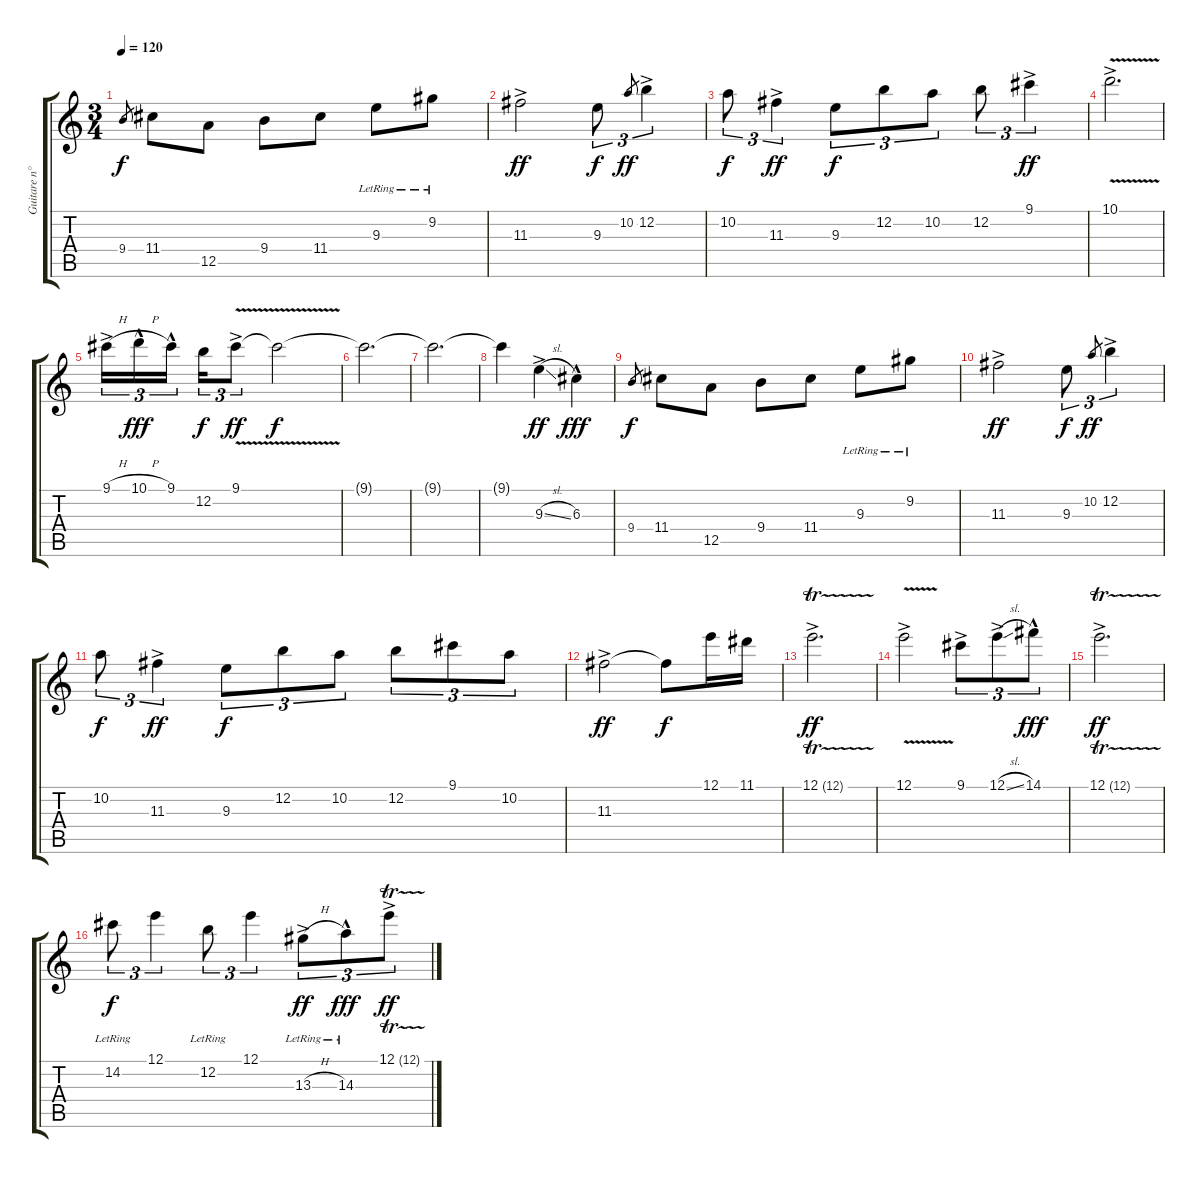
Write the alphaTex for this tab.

\track ("Guitare n°2" "Guitare n°") {instrument acousticguitarsteel}
\staff {score tabs}
\tuning (E4 B3 G3 D3 A2 D2) {hide}
\ts (3 4)
\tempo 120
\clef g2
\ks c
9.4.8{gr dy f} 11.4.8 12.5.8 9.4.8 11.4.8 9.3{lr}.8 9.2{lr}.8 |
11.3{ac}.2{dy ff} 9.3.8{tu (3 2) dy f} 10.2.8{gr dy ff} 12.2{ac}.4{tu (3 2)} |
10.2.8{tu (3 2) dy f} 11.3{ac}.4{tu (3 2) dy ff} 9.3.8{tu (3 2) dy f} 12.2.8{tu (3 2)} 10.2.8{tu (3 2)} 12.2.8{tu (3 2)} 9.1{ac}.4{tu (3 2) dy ff} |
10.1{v ac}.2{d} |
9.1{h ac}.16{tu (3 2)} 10.1{h hac}.16{tu (3 2) dy fff} 9.1{hac}.16{tu (3 2) beam splitsecondary} 12.2.16{tu (3 2) dy f} 9.1{v ac}.8{tu (3 2) dy ff} 9.1{t}.2{dy f} |
9.1{t}.2{d} |
9.1{t}.2{d} |
9.1{t}.4 9.3{sl ac}.4{dy ff} 6.3{hac}.4{dy fff} |
9.4.8{gr dy f} 11.4.8 12.5.8 9.4.8 11.4.8 9.3{lr}.8 9.2{lr}.8 |
11.3{ac}.2{dy ff} 9.3.8{tu (3 2) dy f} 10.2.8{gr dy ff} 12.2{ac}.4{tu (3 2)} |
10.2.8{tu (3 2) dy f} 11.3{ac}.4{tu (3 2) dy ff} 9.3.8{tu (3 2) dy f} 12.2.8{tu (3 2)} 10.2.8{tu (3 2)} 12.2.8{tu (3 2)} 9.1.8{tu (3 2)} 10.2.8{tu (3 2)} |
11.3{ac}.2{dy ff} 11.3{t}.8{dy f} 12.1.16 11.1.16 |
12.1{tr (12 32) ac}.2{d dy ff} |
12.1{v ac}.2 9.1{ac}.8{tu (3 2)} 12.1{sl ac}.8{tu (3 2)} 14.1{hac}.8{tu (3 2) dy fff} |
12.1{tr (12 32) ac}.2{d dy ff} |
14.2{lr}.8{tu (3 2) dy f} 12.1.4{tu (3 2)} 12.2{lr}.8{tu (3 2)} 12.1.4{tu (3 2)} 13.3{h ac lr}.8{tu (3 2) dy ff} 14.3{hac lr}.8{tu (3 2) dy fff} 12.1{tr (12 32) ac}.8{tu (3 2) dy ff}
